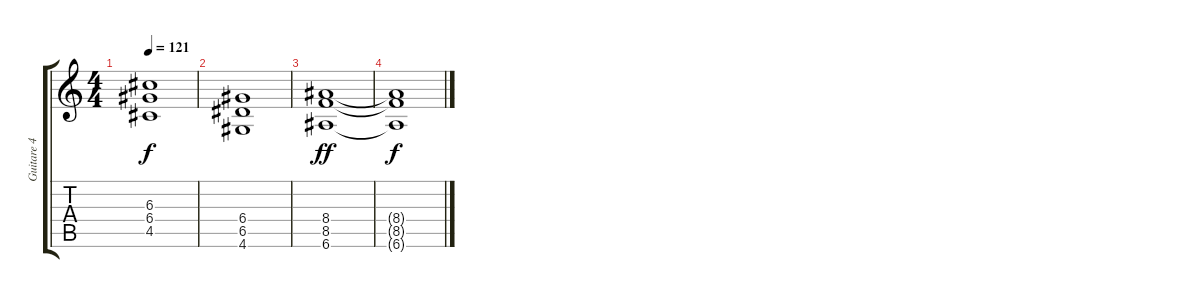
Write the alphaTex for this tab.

\track ("Guitare 4" "Guitare 4") {instrument distortionguitar}
\staff {score tabs}
\tuning (E4 B3 G3 D3 A2 E2) {hide}
\ts (4 4)
\tempo 121
\clef g2
\ks c
(6.3 6.4 4.5).1{dy f} |
(6.4 6.5 4.6).1 |
(8.4 8.5 6.6).1{dy ff volume 5} |
(8.4{t} 8.5{t} 6.6{t}).1{dy f}
